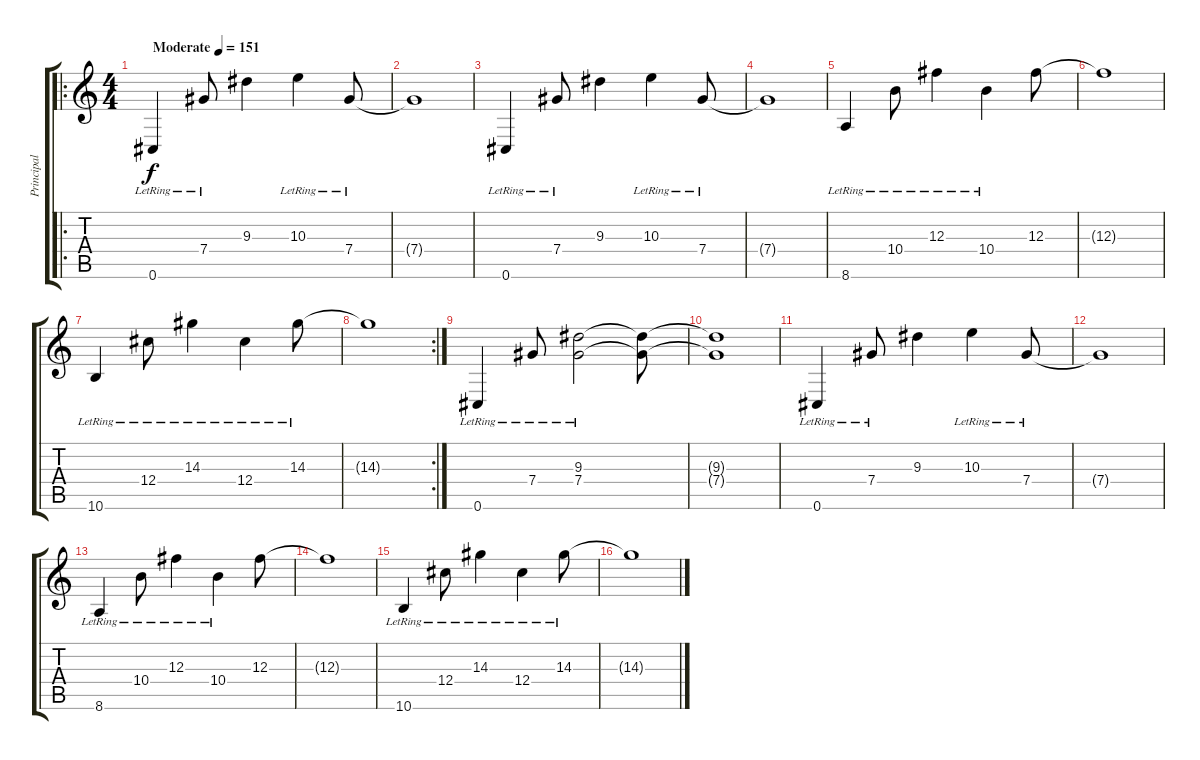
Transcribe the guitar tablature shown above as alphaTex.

\track ("Principal" "Principal") {instrument distortionguitar}
\staff {score tabs}
\tuning (Eb4 Bb3 Gb3 Db3 Ab2 Db2) {hide}
\ro
\ts (4 4)
\tempo (151 "Moderate")
\clef g2
\ks c
0.6{lr}.4{dy f instrument distortionguitar} 7.4{lr}.8 9.3.4 10.3{lr}.4 7.4{lr}.8 |
7.4{t}.1 |
0.6{lr}.4 7.4{lr}.8 9.3.4 10.3{lr}.4 7.4{lr}.8 |
7.4{t}.1 |
8.6{lr}.4 10.4{lr}.8 12.3{lr}.4 10.4{lr}.4 12.3.8 |
12.3{t}.1 |
10.6{lr}.4 12.4{lr}.8 14.3{lr}.4 12.4{lr}.4 14.3{lr}.8 |
\rc 2
14.3{t}.1 |
0.6{lr}.4 7.4{lr}.8 (9.3{lr} 7.4{lr}).2 (9.3{t} 7.4{t}).8 |
(9.3{t} 7.4{t}).1 |
0.6{lr}.4 7.4{lr}.8 9.3.4 10.3{lr}.4 7.4{lr}.8 |
7.4{t}.1 |
8.6{lr}.4 10.4{lr}.8 12.3{lr}.4 10.4{lr}.4 12.3.8 |
12.3{t}.1 |
10.6{lr}.4 12.4{lr}.8 14.3{lr}.4 12.4{lr}.4 14.3{lr}.8 |
14.3{t}.1
